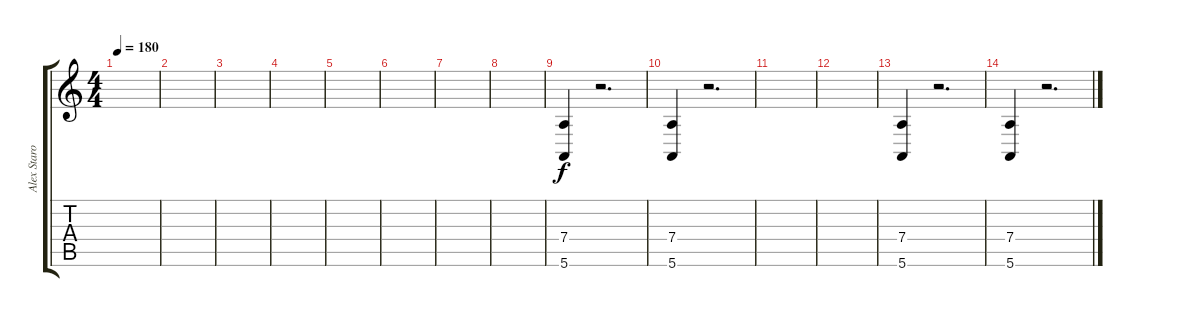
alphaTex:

\track ("Alex Staropoli" "Alex Staro") {instrument orchestrahit}
\staff {score tabs}
\tuning (E4 B3 G3 D3 A2 E2) {hide}
\ts (4 4)
\tempo 180
\clef g2
\ks c
|
|
|
|
|
|
|
|
(7.4 5.6).4 r.2{d} |
(7.4 5.6).4 r.2{d} |
|
|
(7.4 5.6).4 r.2{d} |
(7.4 5.6).4 r.2{d}
